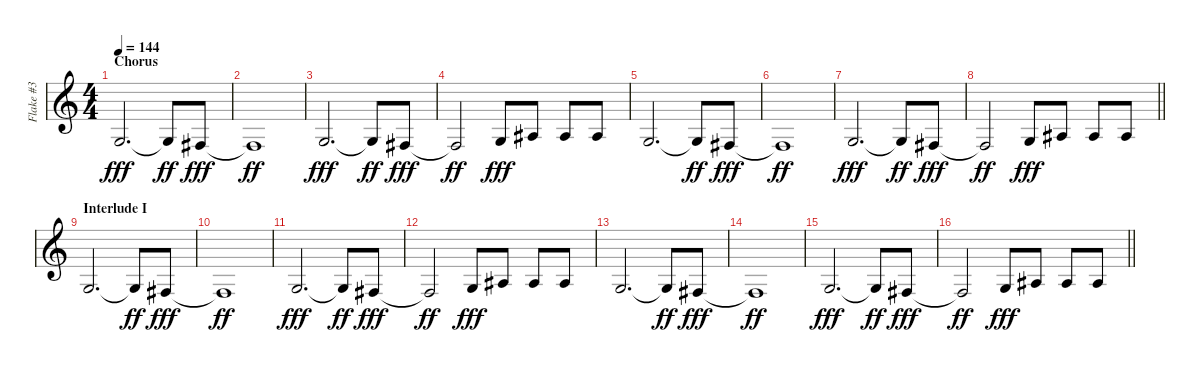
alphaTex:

\track ("Flake #3" "Flake #3") {instrument pad4choir}
\staff {score}
\tuning (E4 B3 G3 D3 A2 E2) {hide}
\ts (4 4)
\section ("" "Chorus")
\tempo 144
\clef g2
\ks c
5.4.2{d dy fff instrument pad1newage} 5.4{t}.8{dy ff} 4.4.8{dy fff} |
4.4{t}.1{dy ff} |
5.4.2{d dy fff} 5.4{t}.8{dy ff} 4.4.8{dy fff} |
4.4{t}.2{dy ff} 5.4.8{dy fff} 8.4.8 8.4.8 8.4.8 |
5.4.2{d} 5.4{t}.8{dy ff} 4.4.8{dy fff} |
4.4{t}.1{dy ff} |
5.4.2{d dy fff} 5.4{t}.8{dy ff} 4.4.8{dy fff} |
\barLineRight lightlight
4.4{t}.2{dy ff} 5.4.8{dy fff} 8.4.8 8.4.8 8.4.8 |
\section ("" "Interlude I")
5.4.2{d} 5.4{t}.8{dy ff} 4.4.8{dy fff} |
4.4{t}.1{dy ff} |
5.4.2{d dy fff} 5.4{t}.8{dy ff} 4.4.8{dy fff} |
4.4{t}.2{dy ff} 5.4.8{dy fff} 8.4.8 8.4.8 8.4.8 |
5.4.2{d} 5.4{t}.8{dy ff} 4.4.8{dy fff} |
4.4{t}.1{dy ff} |
5.4.2{d dy fff} 5.4{t}.8{dy ff} 4.4.8{dy fff} |
\barLineRight lightlight
4.4{t}.2{dy ff} 5.4.8{dy fff} 8.4.8 8.4.8 8.4.8
